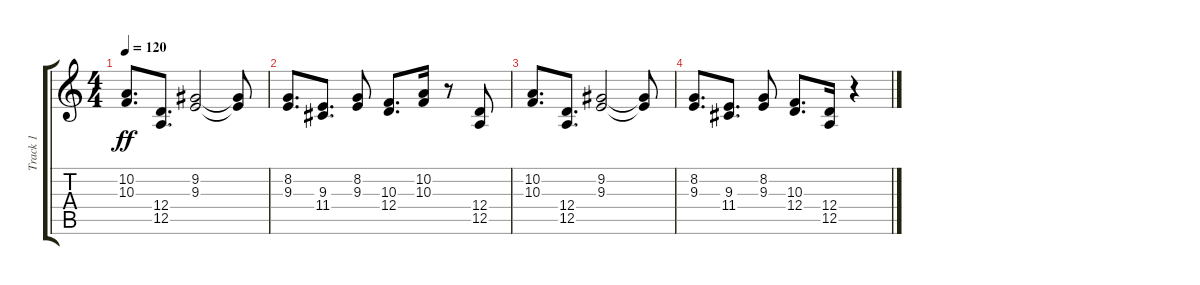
\track ("Track 1" "Track 1") {instrument altosax}
\staff {score tabs}
\tuning (E4 B3 G3 D3 A2 E2) {hide}
\ts (4 4)
\tempo 120
\clef g2
\ks c
(10.2 10.3).8{d dy ff} (12.4 12.5).8{d} (9.2 9.3).2 (9.2{t} 9.3{t}).8 |
(8.2 9.3).8{d} (9.3 11.4).8{d} (8.2 9.3).8 (10.3 12.4).8{d} (10.2 10.3).16 r.8 (12.4 12.5).8 |
(10.2 10.3).8{d} (12.4 12.5).8{d} (9.2 9.3).2 (9.2{t} 9.3{t}).8 |
(8.2 9.3).8{d} (9.3 11.4).8{d} (8.2 9.3).8 (10.3 12.4).8{d} (12.4 12.5).16 r.4
